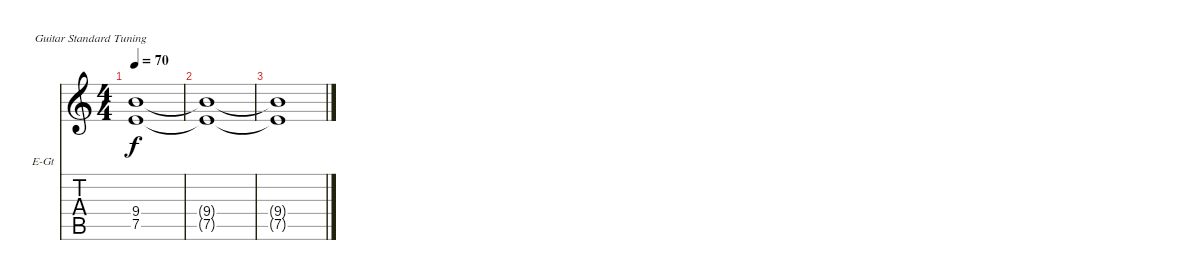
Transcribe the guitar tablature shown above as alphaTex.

\bracketExtendMode nobrackets
\firstSystemTrackNameOrientation horizontal
\otherSystemsTrackNameOrientation horizontal
\track ("Äîðîæêà 5" "E-Gt") {instrument distortionguitar}
\staff {score tabs}
\tuning (E4 B3 G3 D3 A2 E2)
\ts (4 4)
\tempo 70
\clef g2
\ks c
(9.4{t} 7.5{t}).1{dy f} |
(9.4{t} 7.5{t}).1 |
(9.4{t} 7.5{t}).1
